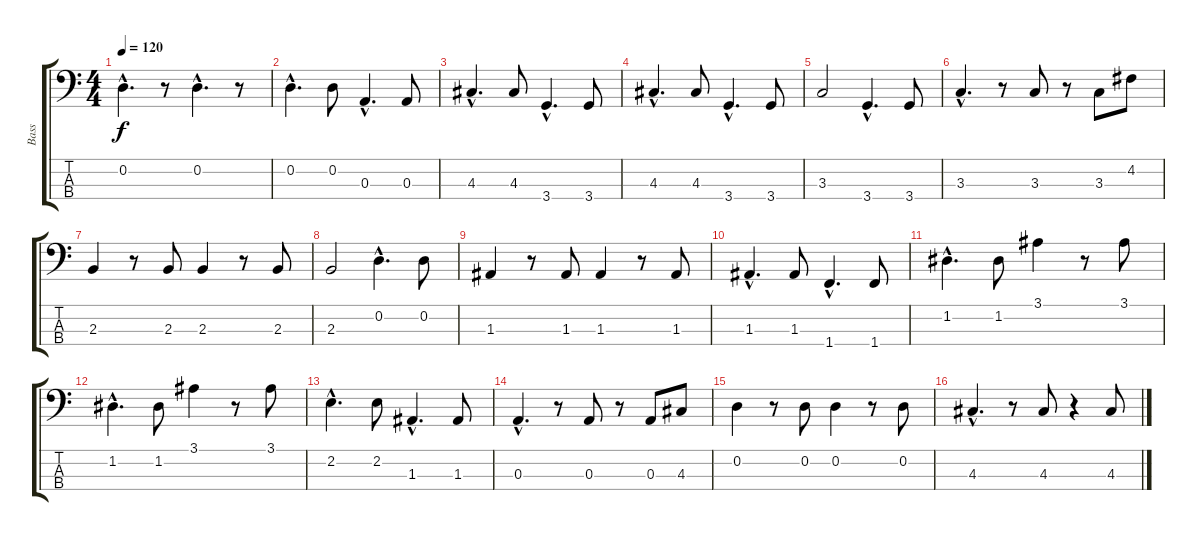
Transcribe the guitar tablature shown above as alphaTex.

\track ("Bass" "Bass") {instrument acousticbass}
\staff {score tabs}
\tuning (G2 D2 A1 E1) {hide}
\ts (4 4)
\tempo 120
\clef f4
\ks c
0.2{hac}.4{d dy f} r.8 0.2{hac}.4{d} r.8 |
0.2{hac}.4{d} 0.2.8 0.3{hac}.4{d} 0.3.8 |
4.3{hac}.4{d} 4.3.8 3.4{hac}.4{d} 3.4.8 |
4.3{hac}.4{d} 4.3.8 3.4{hac}.4{d} 3.4.8 |
3.3.2 3.4{hac}.4{d} 3.4.8 |
3.3{hac}.4{d} r.8 3.3.8 r.8 3.3.8 4.2.8 |
2.3.4 r.8 2.3.8 2.3.4 r.8 2.3.8 |
2.3.2 0.2{hac}.4{d} 0.2.8 |
1.3.4 r.8 1.3.8 1.3.4 r.8 1.3.8 |
1.3{hac}.4{d} 1.3.8 1.4{hac}.4{d} 1.4.8 |
1.2{hac}.4{d} 1.2.8 3.1.4 r.8 3.1.8 |
1.2{hac}.4{d} 1.2.8 3.1.4 r.8 3.1.8 |
2.2{hac}.4{d} 2.2.8 1.3{hac}.4{d} 1.3.8 |
0.3{hac}.4{d} r.8 0.3.8 r.8 0.3.8 4.3.8 |
0.2.4 r.8 0.2.8 0.2.4 r.8 0.2.8 |
4.3{hac}.4{d} r.8 4.3.8 r.4 4.3.8
